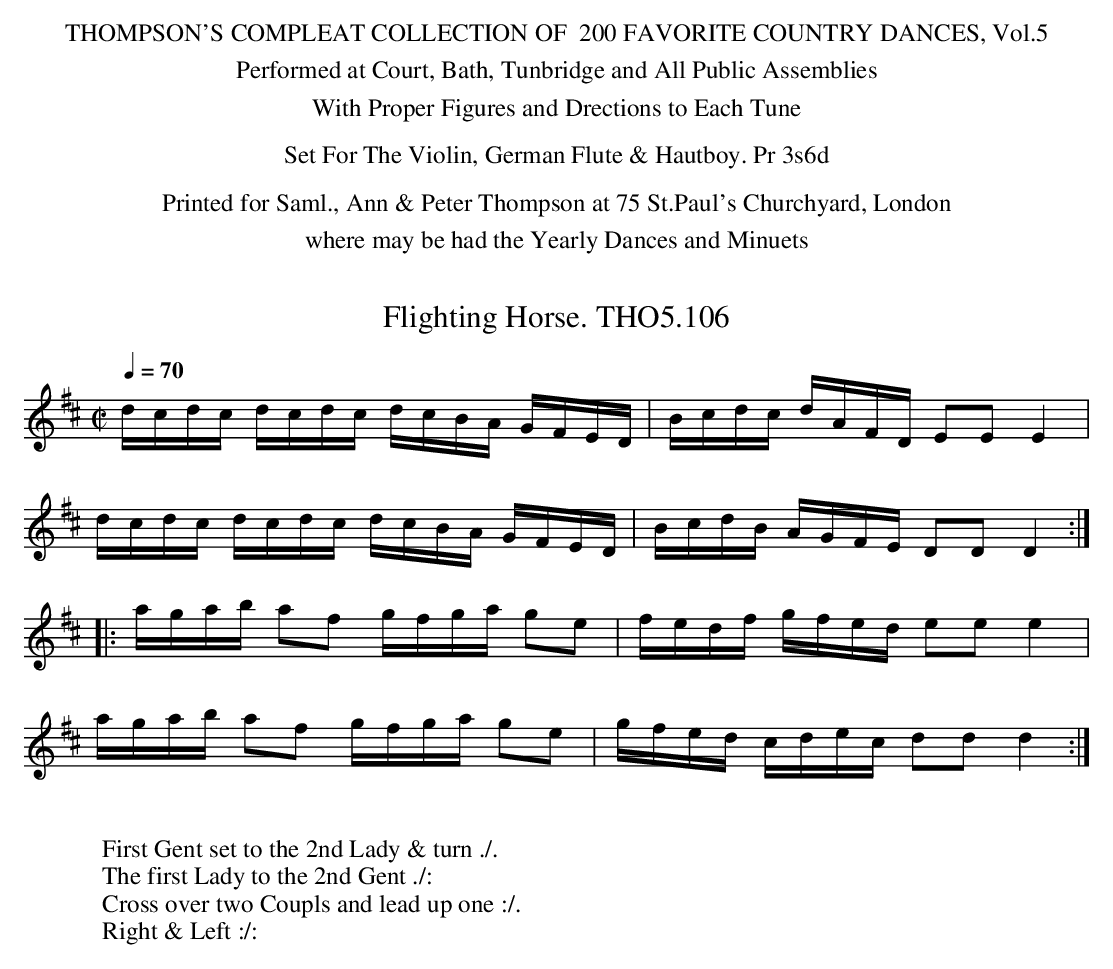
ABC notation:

X:1
T:Flighting Horse. THO5.106
M:C|
L:1/8
Q:1/4=70
K:D
d/c/d/c/ d/c/d/c/ d/c/B/A/ G/F/E/D/|B/c/d/c/ d/A/F/D/ EE E2|
d/c/d/c/ d/c/d/c/ d/c/B/A/ G/F/E/D/|B/c/d/B/ A/G/F/E/ DD D2:|
|:a/g/a/b/ af g/f/g/a/ ge|f/e/d/f/ g/f/e/d/ ee e2|
a/g/a/b/ af g/f/g/a/ ge|g/f/e/d/ c/d/e/c/ dd d2:|
W:
W:First Gent set to the 2nd Lady & turn ./.
W:The first Lady to the 2nd Gent ./:
W:Cross over two Coupls and lead up one :/.
W:Right & Left :/:
